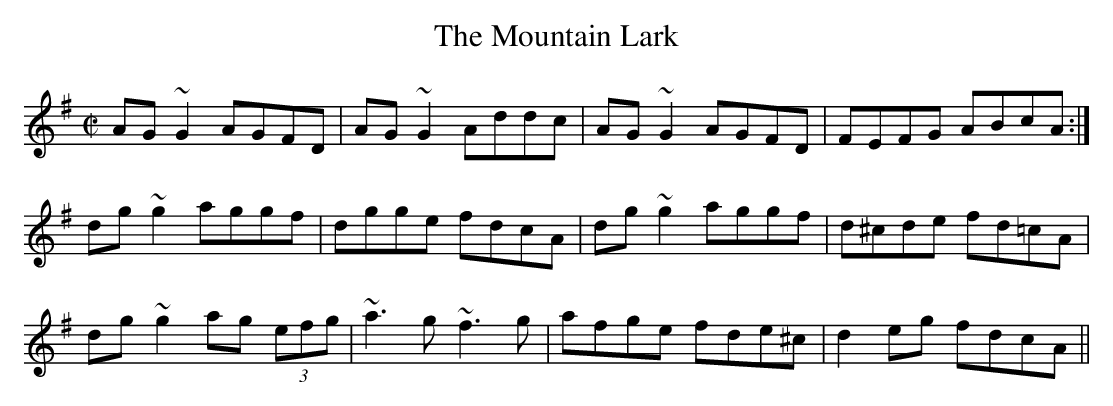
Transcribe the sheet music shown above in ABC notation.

X:1
T:Mountain Lark, The
M:C|
K:G
AG~G2 AGFD|AG~G2 Addc|AG~G2 AGFD|FEFG ABcA:|
dg~g2 aggf|dgge fdcA|dg~g2 aggf|d^cde fd=cA|
dg~g2 ag (3efg|~a3g ~f3g|afge fde^c|d2eg fdcA||
"Variations:"
